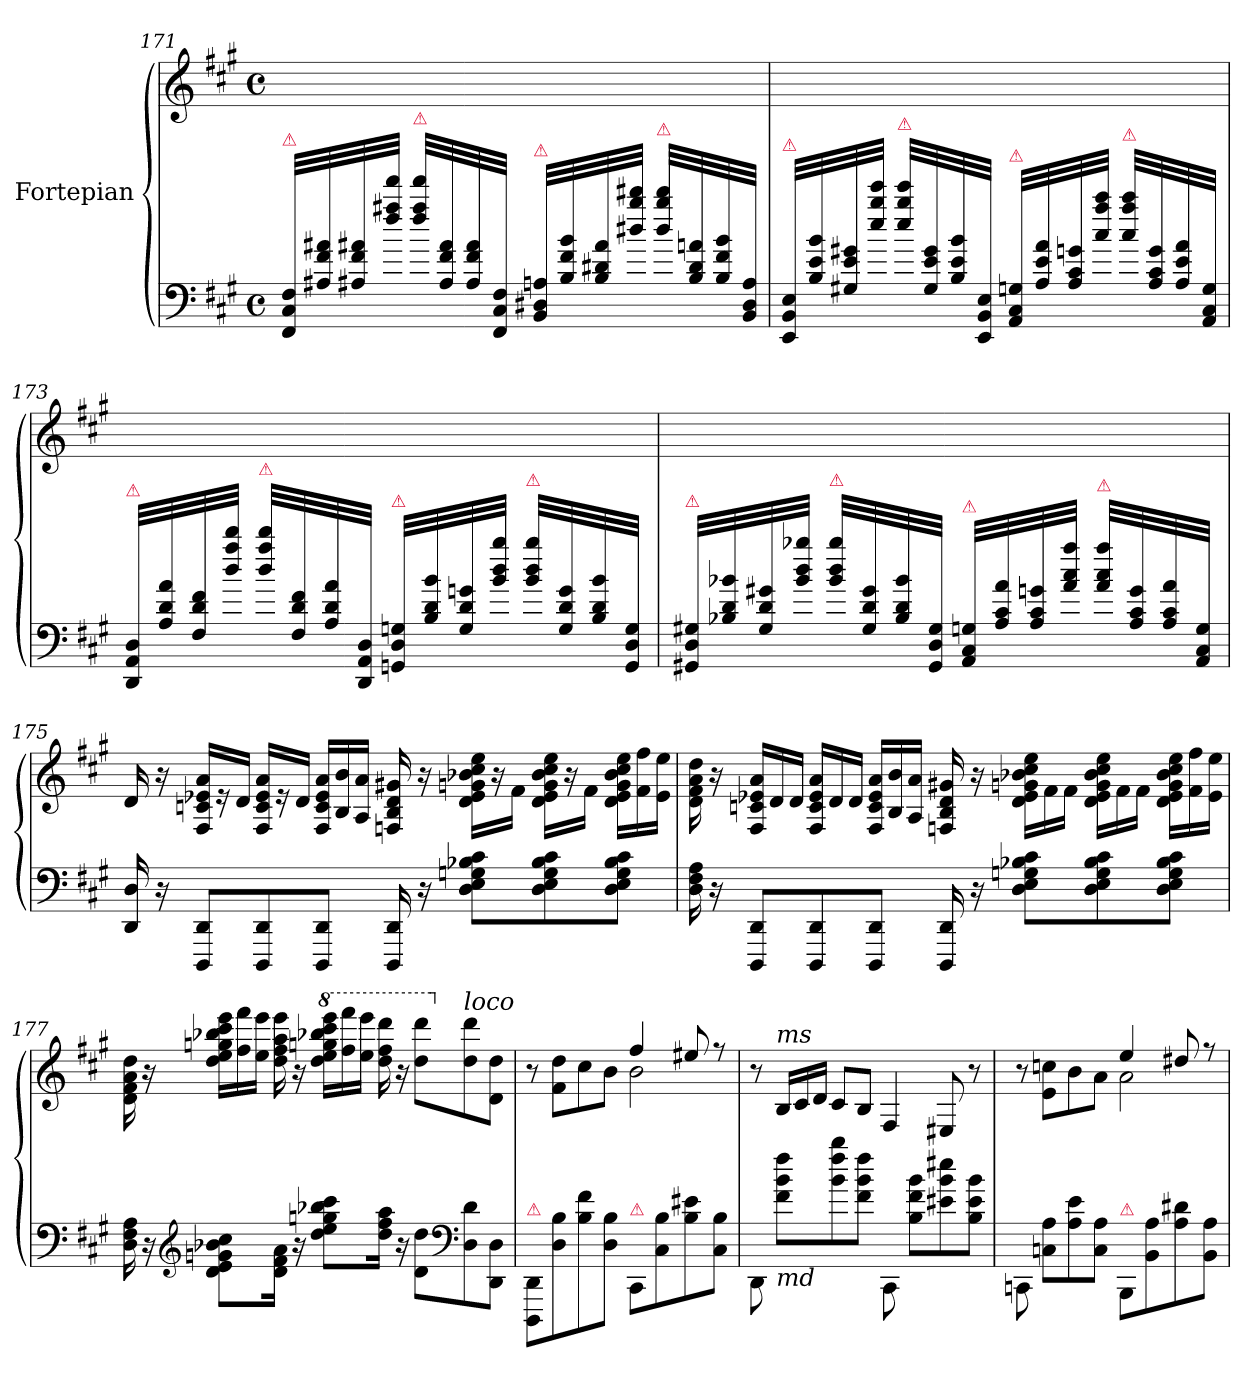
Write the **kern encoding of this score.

**kern	**kern
*part2	*part1
*staff2	*staff1
*I"Fortepian	*I"Fortepian
*clefF4	*clefG2
*k[f#c#g#]	*k[f#c#g#]
*M4/4	*M4/4
*met(c)	*met(c)
=171	=171
!LO:TX:a:color=crimson:t=⚠	!
!LO:N:vis=32	!
16FF#/ 16C#/ 16F#/LLL	1ryy
!LO:N:vis=32	!
16A#X\ 16f#\ 16a#X\	.
!LO:N:vis=32	!
16A#X/ 16f#/ 16a#X/	.
!LO:N:vis=32	!
16ff#\ 16aa#X\ 16fff#\JJJ	.
!LO:TX:a:color=crimson:t=⚠	!
!LO:N:vis=32	!
16ff#\ 16aa#\ 16fff#\LLL	.
!LO:N:vis=32	!
16A#/ 16f#/ 16a#/	.
!LO:N:vis=32	!
16A#\ 16f#\ 16a#\	.
!LO:N:vis=32	!
16FF#/ 16C#/ 16F#/JJJ	.
!LO:TX:a:color=crimson:t=⚠	!
!LO:N:vis=32	!
16BB/ 16D#X/ 16An/LLL	.
!LO:N:vis=32	!
16B\ 16f#\ 16b\	.
!LO:N:vis=32	!
16B/ 16d#X/ 16a#/	.
!LO:N:vis=32	!
16dd#X\ 16bb\ 16ddd#X\JJJ	.
!LO:TX:a:color=crimson:t=⚠	!
!LO:N:vis=32	!
16dd#\ 16bb\ 16ddd#\LLL	.
!LO:N:vis=32	!
16B/ 16d#/ 16an/	.
!LO:N:vis=32	!
16B\ 16f#\ 16b\	.
!LO:N:vis=32	!
16BB/ 16D#/ 16A/JJJ	.
=172	=172
!LO:TX:a:color=crimson:t=⚠	!
!LO:N:vis=32	!
16EE/ 16BB/ 16E/LLL	1ryy
!LO:N:vis=32	!
16B\ 16e\ 16b\	.
!LO:N:vis=32	!
16G#X/ 16e/ 16g#X/	.
!LO:N:vis=32	!
16ee\ 16bb\ 16eee\JJJ	.
!LO:TX:a:color=crimson:t=⚠	!
!LO:N:vis=32	!
16ee\ 16bb\ 16eee\LLL	.
!LO:N:vis=32	!
16G#/ 16e/ 16g#/	.
!LO:N:vis=32	!
16B\ 16e\ 16b\	.
!LO:N:vis=32	!
16EE/ 16BB/ 16E/JJJ	.
!LO:TX:a:color=crimson:t=⚠	!
!LO:N:vis=32	!
16AA/ 16C#/ 16Gn/LLL	.
!LO:N:vis=32	!
16A\ 16e\ 16a\	.
!LO:N:vis=32	!
16A/ 16c#/ 16gn/	.
!LO:N:vis=32	!
16cc#\ 16aa\ 16ccc#\JJJ	.
!LO:TX:a:color=crimson:t=⚠	!
!LO:N:vis=32	!
16cc#\ 16aa\ 16ccc#\LLL	.
!LO:N:vis=32	!
16A/ 16c#/ 16g/	.
!LO:N:vis=32	!
16A\ 16e\ 16a\	.
!LO:N:vis=32	!
16AA/ 16C#/ 16G/JJJ	.
=173	=173
!LO:TX:a:color=crimson:t=⚠	!
!LO:N:vis=32	!
16DD/ 16AA/ 16D/LLL	1ryy
!LO:N:vis=32	!
16A\ 16d\ 16a\	.
!LO:N:vis=32	!
16F#/ 16d/ 16f#/	.
!LO:N:vis=32	!
16dd\ 16aa\ 16ddd\JJJ	.
!LO:TX:a:color=crimson:t=⚠	!
!LO:N:vis=32	!
16dd\ 16aa\ 16ddd\LLL	.
!LO:N:vis=32	!
16F#/ 16d/ 16f#/	.
!LO:N:vis=32	!
16A\ 16d\ 16a\	.
!LO:N:vis=32	!
16DD/ 16AA/ 16D/JJJ	.
!LO:TX:a:color=crimson:t=⚠	!
!LO:N:vis=32	!
16GGn/ 16D/ 16Gn/LLL	.
!LO:N:vis=32	!
16B\ 16d\ 16b\	.
!LO:N:vis=32	!
16G/ 16d/ 16gn/	.
!LO:N:vis=32	!
16b\ 16dd\ 16bb\JJJ	.
!LO:TX:a:color=crimson:t=⚠	!
!LO:N:vis=32	!
16b\ 16dd\ 16bb\LLL	.
!LO:N:vis=32	!
16G/ 16d/ 16g/	.
!LO:N:vis=32	!
16B\ 16d\ 16b\	.
!LO:N:vis=32	!
16GG/ 16D/ 16G/JJJ	.
=174	=174
!LO:TX:a:color=crimson:t=⚠	!
!LO:N:vis=32	!
16GG#X/ 16D/ 16G#X/LLL	1ryy
!LO:N:vis=32	!
16B-X\ 16d\ 16b-X\	.
!LO:N:vis=32	!
16G#/ 16d/ 16g#X/	.
!LO:N:vis=32	!
16b-\ 16dd\ 16bb-X\JJJ	.
!LO:TX:a:color=crimson:t=⚠	!
!LO:N:vis=32	!
16b-\ 16dd\ 16bb-\LLL	.
!LO:N:vis=32	!
16G#/ 16d/ 16g#/	.
!LO:N:vis=32	!
16B-\ 16d\ 16b-\	.
!LO:N:vis=32	!
16GG#/ 16D/ 16G#/JJJ	.
!LO:TX:a:color=crimson:t=⚠	!
!LO:N:vis=32	!
16AA/ 16C#/ 16Gn/LLL	.
!LO:N:vis=32	!
16A\ 16c#\ 16a\	.
!LO:N:vis=32	!
16A/ 16c#/ 16gn/	.
!LO:N:vis=32	!
16a\ 16cc#\ 16aa\JJJ	.
!LO:TX:a:color=crimson:t=⚠	!
!LO:N:vis=32	!
16a\ 16cc#\ 16aa\LLL	.
!LO:N:vis=32	!
16A/ 16c#/ 16g/	.
!LO:N:vis=32	!
16A\ 16c#\ 16a\	.
!LO:N:vis=32	!
16AA/ 16C#/ 16G/JJJ	.
=175	=175
16DD/ 16D/	16d/
16r	16r
*	*Xtuplet
8DDD/ 8DD/L	24F#/ 24cn/ 24e-X/ 24a/LL
.	24r
.	24d/JJ
8DDD/ 8DD/	24F#/ 24c/ 24e-/ 24a/LL
.	24r
.	24d/JJ
8DDD/ 8DD/J	24F#/ 24c/ 24e-/ 24a/LL
.	24B/ 24b/
.	24A/ 24a/JJ
16DDD/ 16DD/	16Fn/ 16B/ 16d/ 16g#X/
16r	16r
8D\ 8E\ 8Gn\ 8B-X\ 8c#\L	24d\ 24e-\ 24gn\ 24b-X\ 24cc#\ 24ee\LL
.	24r
.	24f#\JJ
8D\ 8E\ 8G\ 8B-\ 8c#\	24d\ 24e-\ 24g\ 24b-\ 24cc#\ 24ee\LL
.	24r
.	24f#\JJ
8D\ 8E\ 8G\ 8B-\ 8c#\J	24d\ 24e-\ 24g\ 24b-\ 24cc#\ 24ee\LL
.	24f#\ 24ff#\
.	24e-\ 24ee\JJ
=176	=176
16D\ 16F#\ 16A\	16d\ 16f#\ 16a\ 16dd\
16r	16r
8DDD/ 8DD/L	24F#/ 24cn/ 24e-X/ 24a/LL
.	24d/
.	24d/JJ
8DDD/ 8DD/	24F#/ 24c/ 24e-/ 24a/LL
.	24d/
.	24d/JJ
8DDD/ 8DD/J	24F#/ 24c/ 24e-/ 24a/LL
.	24B/ 24b/
.	24A/ 24a/JJ
16DDD/ 16DD/	16Fn/ 16B/ 16d/ 16g#X/
16r	16r
8D\ 8E\ 8Gn\ 8B-X\ 8c#\L	24d\ 24e-\ 24gn\ 24b-X\ 24cc#\ 24ee\LL
.	24f#\
.	24f#\JJ
8D\ 8E\ 8G\ 8B-\ 8c#\	24d\ 24e-\ 24g\ 24b-\ 24cc#\ 24ee\LL
.	24f#\
.	24f#\JJ
8D\ 8E\ 8G\ 8B-\ 8c#\J	24d\ 24e-\ 24g\ 24b-\ 24cc#\ 24ee\LL
.	24f#\ 24ff#\
.	24e-\ 24ee\JJ
=177	=177
16D\ 16F#\ 16A\	16d\ 16f#\ 16a\ 16dd\
16r	16r
*clefG2	*
8d\ 8e\ 8gn\ 8b-X\ 8cc#\L	24dd\ 24ee\ 24ggn\ 24bb-X\ 24ccc#\ 24eee\LL
.	24ff#\ 24fff#\
.	24ee\ 24eee\JJ
16d\ 16f#\ 16a\Jk	16dd\ 16ff#\ 16aa\ 16eee\
16r	16r
*	*8va
8dd\ 8ee\ 8ggn\ 8bb-X\ 8ccc#\L	24ddd\ 24eee\ 24gggn\ 24bbb-X\ 24cccc#\ 24eeee\LL
.	24fff#\ 24ffff#\
.	24eee\ 24eeee\JJ
16dd\ 16ff#\ 16aa\Jk	16ddd\ 16fff#\ 16dddd\
16r	16r
8d\ 8dd\L	8ddd\ 8dddd\L
*clefF4	*
*	*X8va
!	!LO:TX:a:i:t=loco
8D\ 8d\	8dd\ 8ddd\
8DD\ 8D\J	8d\ 8dd\J
=178	=178
*	*^
!LO:TX:a:color=crimson:t=⚠	!	!
8DDD/ 8DD/L	8r	2ryy
8D\ 8B\	8f#\ 8dd\L	.
8B\ 8f#\	8cc#\	.
8D\ 8B\J	8b\J	.
!LO:TX:a:color=crimson:t=⚠	!	!
8CC#/L	4ff#/	2b\
8C#\ 8B\	.	.
8B\ 8e#X\	8ee#X/	.
8C#\ 8B\J	8r	.
*	*v	*v
=179	=179
8DD\	8r
!	!LO:TX:a:i:t=ms
!LO:TX:b:i:t=md	!
8f#\ 8b\ 8ff#\L	24B/LL
.	24c#/
.	24d/JJ
8b\ 8ff#\ 8bb\	8c#/L
8f#\ 8b\ 8ff#\J	8B/J
8CC#\	4F#/
8B\ 8f#\ 8b\L	.
8e#X\ 8b\ 8ee#X\	8E#X/
8B\ 8e#\ 8b\J	8r
=180	=180
*	*^
8CCn\	8r	2ryy
8Cn\ 8A\L	8e\ 8ccn\L	.
8A\ 8e\	8b\	.
8C\ 8A\J	8a\J	.
!LO:TX:a:color=crimson:t=⚠	!	!
8BBB/L	4ee/	2a\
8BB\ 8A\	.	.
8A\ 8d#X\	8dd#X/	.
8BB\ 8A\J	8r	.
*	*v	*v
=	=
*-	*-
